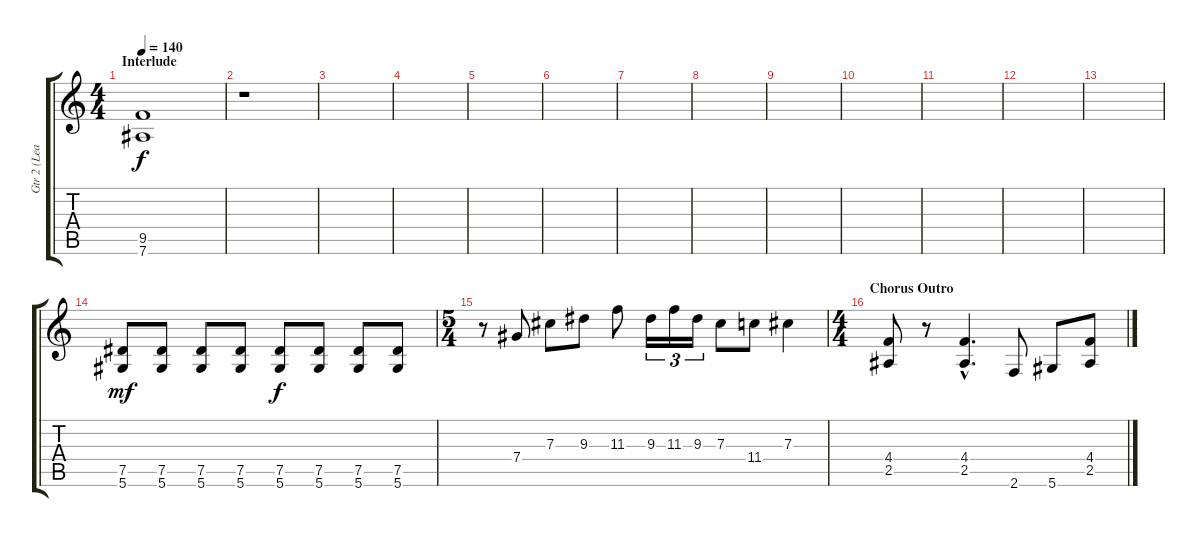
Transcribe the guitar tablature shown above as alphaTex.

\track ("Gtr 2 (Lead)" "Gtr 2 (Lea") {instrument distortionguitar}
\staff {score tabs}
\tuning (Eb4 Bb3 Gb3 Db3 Ab2 Eb2) {hide}
\ts (4 4)
\section ("" "Interlude")
\tempo 140
\clef g2
\ks c
(9.5{t} 7.6{t}).1{dy f} |
r.1{volume 14} |
|
|
|
|
|
|
|
|
|
|
|
(7.5 5.6).8{dy mf} (7.5 5.6).8 (7.5 5.6).8 (7.5 5.6).8 (7.5 5.6).8{dy f} (7.5 5.6).8 (7.5 5.6).8 (7.5 5.6).8 |
\ts (5 4)
r.8 7.4.8 7.3.8 9.3.8 11.3.8 9.3.16{tu (3 2)} 11.3.16{tu (3 2)} 9.3.16{tu (3 2)} 7.3.8 11.4.8 7.3.4 |
\ts (4 4)
\section ("" "Chorus Outro")
(4.4 2.5).8 r.8 (4.4{hac} 2.5{hac}).4{d} 2.6.8 5.6.8 (4.4 2.5).8
